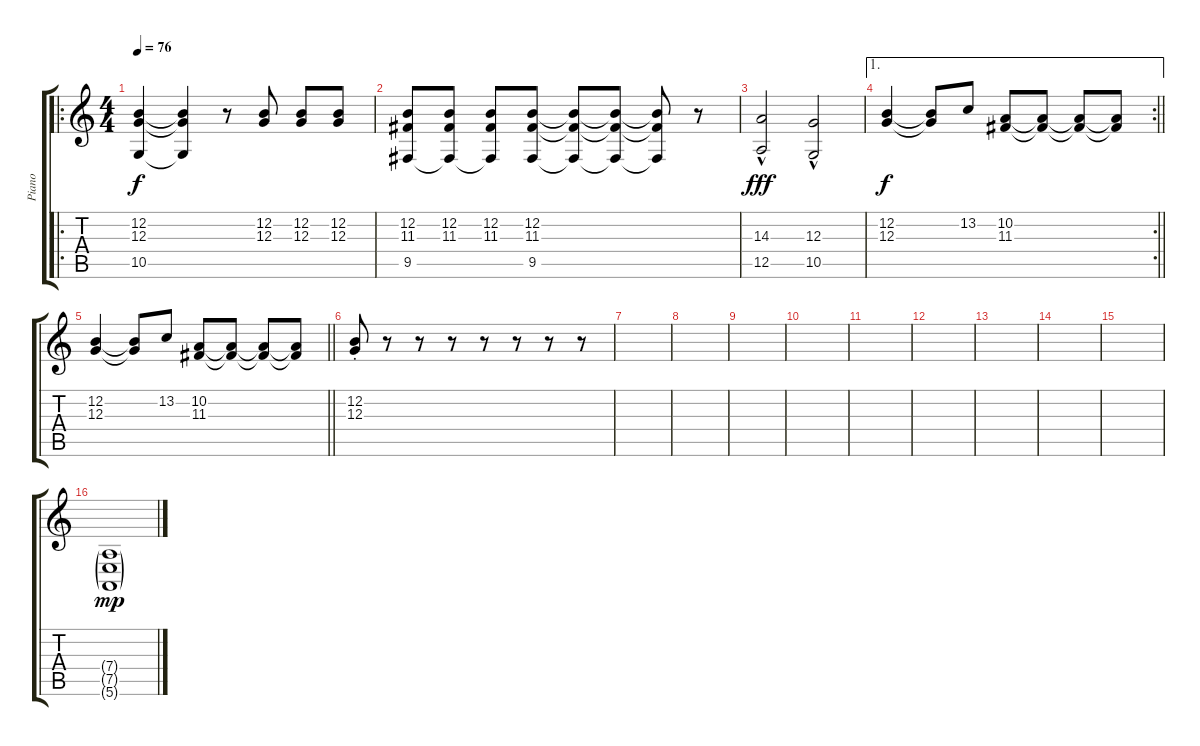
\track ("Piano" "Piano") {instrument acousticgrandpiano}
\staff {score tabs}
\tuning (E4 B3 G3 D3 A2 E2) {hide}
\ro
\ts (4 4)
\tempo 76
\clef g2
\ks c
(12.2 12.3 10.5).4{dy f} (12.2{t} 12.3{t} 10.5{t}).4 r.8 (12.2 12.3).8 (12.2 12.3).8 (12.2 12.3).8 |
(12.2 11.3 9.5).8 (12.2 11.3 9.5{t}).8 (12.2 11.3 9.5{t}).8 (12.2 11.3 9.5).8 (12.2{t} 11.3{t} 9.5{t}).8 (12.2{t} 11.3{t} 9.5{t}).8 (12.2{t} 11.3{t} 9.5{t}).8 r.8 |
(14.3{hac} 12.5{hac}).2{dy fff} (12.3{hac} 10.5{hac}).2 |
\ae 1
\rc 2
\barLineRight lightlight
(12.2 12.3).4{dy f} (12.2{t} 12.3{t}).8 13.2.8 (10.2 11.3).8 (10.2{t} 11.3{t}).8 (10.2{t} 11.3{t}).8 (10.2{t} 11.3{t}).8 |
\barLineRight lightlight
(12.2 12.3).4 (12.2{t} 12.3{t}).8 13.2.8 (10.2 11.3).8 (10.2{t} 11.3{t}).8 (10.2{t} 11.3{t}).8 (10.2{t} 11.3{t}).8 |
(12.2{st} 12.3{st}).8 r.8 r.8 r.8 r.8 r.8 r.8 r.8 |
|
|
|
|
|
|
|
|
|
(7.4{g} 7.5{g} 5.6{g}).1{dy mp}
